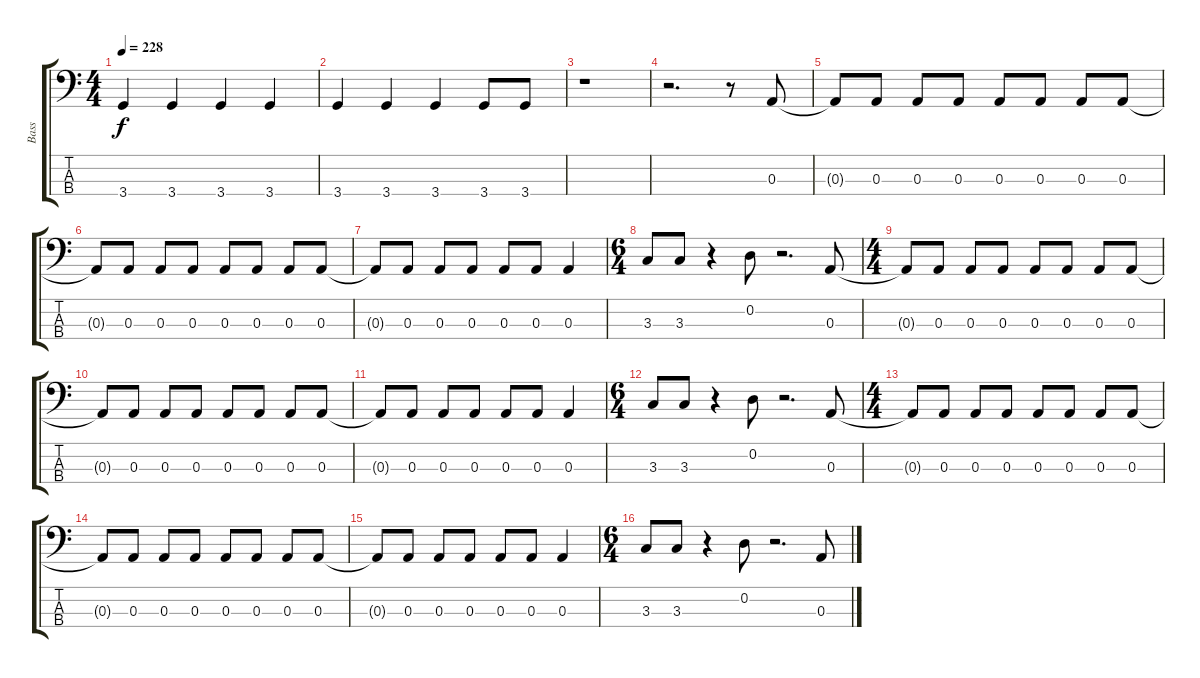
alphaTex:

\track ("Bass" "Bass") {instrument electricbasspick}
\staff {score tabs}
\tuning (G2 D2 A1 E1) {hide}
\ts (4 4)
\tempo 228
\clef f4
\ks c
3.4.4{dy f} 3.4.4 3.4.4 3.4.4 |
3.4.4 3.4.4 3.4.4 3.4.8 3.4.8 |
r.1 |
r.2{d} r.8 0.3.8 |
0.3{t}.8 0.3.8 0.3.8 0.3.8 0.3.8 0.3.8 0.3.8 0.3.8 |
0.3{t}.8 0.3.8 0.3.8 0.3.8 0.3.8 0.3.8 0.3.8 0.3.8 |
0.3{t}.8 0.3.8 0.3.8 0.3.8 0.3.8 0.3.8 0.3.4 |
\ts (6 4)
3.3.8 3.3.8 r.4 0.2.8 r.2{d} 0.3.8 |
\ts (4 4)
0.3{t}.8 0.3.8 0.3.8 0.3.8 0.3.8 0.3.8 0.3.8 0.3.8 |
0.3{t}.8 0.3.8 0.3.8 0.3.8 0.3.8 0.3.8 0.3.8 0.3.8 |
0.3{t}.8 0.3.8 0.3.8 0.3.8 0.3.8 0.3.8 0.3.4 |
\ts (6 4)
3.3.8 3.3.8 r.4 0.2.8 r.2{d} 0.3.8 |
\ts (4 4)
0.3{t}.8 0.3.8 0.3.8 0.3.8 0.3.8 0.3.8 0.3.8 0.3.8 |
0.3{t}.8 0.3.8 0.3.8 0.3.8 0.3.8 0.3.8 0.3.8 0.3.8 |
0.3{t}.8 0.3.8 0.3.8 0.3.8 0.3.8 0.3.8 0.3.4 |
\ts (6 4)
3.3.8 3.3.8 r.4 0.2.8 r.2{d} 0.3.8
